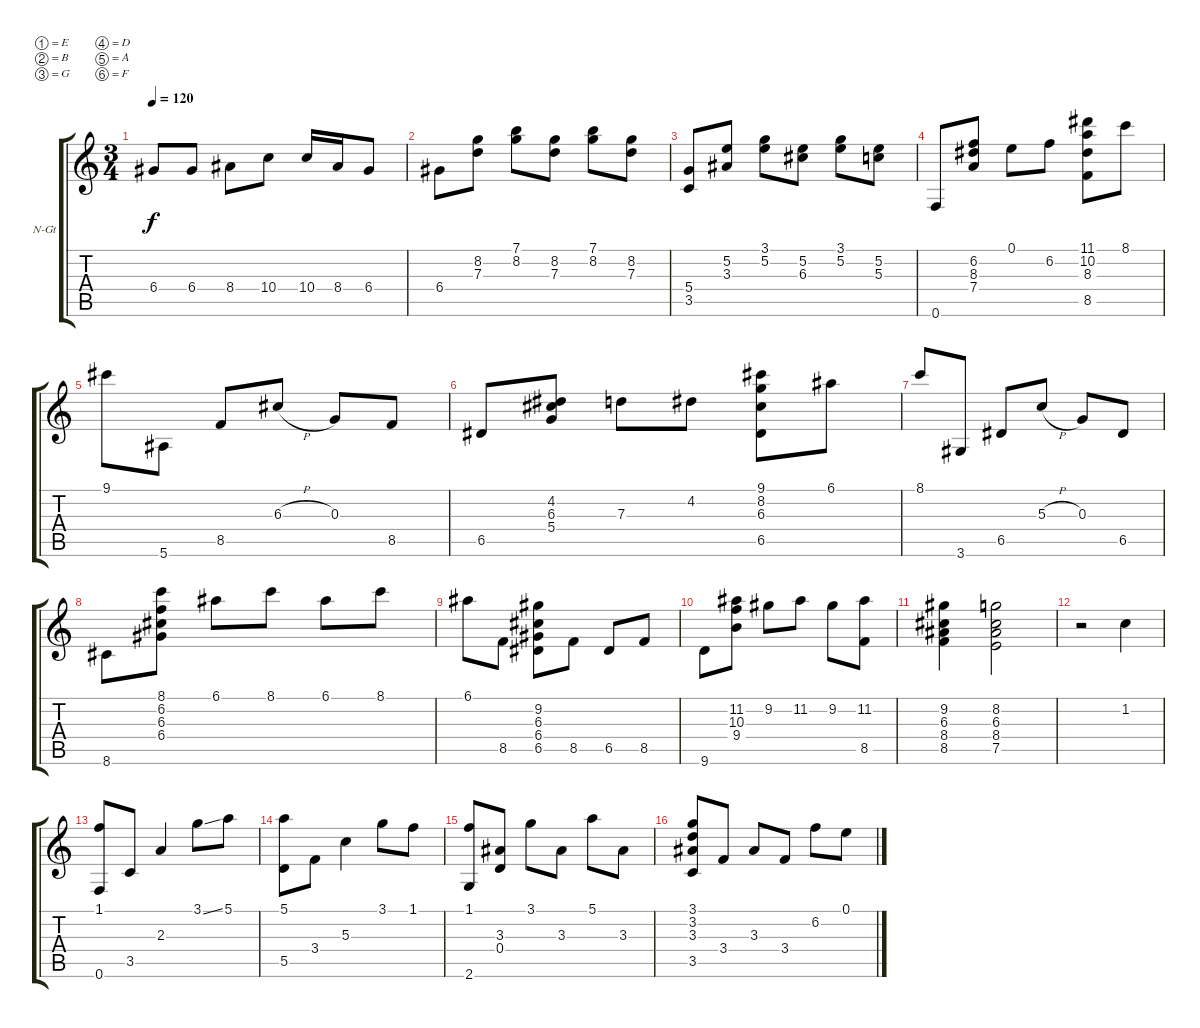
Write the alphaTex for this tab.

\bracketExtendMode groupsimilarinstruments
\firstSystemTrackNameOrientation horizontal
\otherSystemsTrackNameOrientation horizontal
\track ("Piste 1" "N-Gt") {instrument acousticguitarnylon}
\staff {score tabs}
\tuning (E4 B3 G3 D3 A2 F2)
\ts (3 4)
\tempo 120
\clef g2
\ks c
6.4.8{dy f} 6.4.8 8.4.8 10.4.8 10.4.16 8.4.16 6.4.8 |
6.4.8 (8.2 7.3).8 (7.1 8.2).8 (8.2 7.3).8 (7.1 8.2).8 (8.2 7.3).8 |
(5.4 3.5).8 (5.2 3.3).8 (3.1 5.2).8 (5.2 6.3).8 (3.1 5.2).8 (5.2 5.3).8 |
0.6.8 (6.2 8.3 7.4).8 0.1.8 6.2.8 (11.1 10.2 8.3 8.5).8 8.1.8 |
9.1.8 5.6.8 8.5.8 6.3{h}.8 0.3.8 8.5.8 |
6.5.8 (4.2 6.3 5.4).8 7.3.8 4.2.8 (9.1 8.2 6.3 6.5).8 6.1.8 |
8.1.8 3.6.8 6.5.8 5.3{h}.8 0.3.8 6.5.8 |
8.6.8 (8.1 6.2 6.3 6.4).8 6.1.8 8.1.8 6.1.8 8.1.8 |
6.1.8 8.5.8 (9.2 6.3 6.4 6.5).8 8.5.8 6.5.8 8.5.8 |
9.6.8 (11.2 10.3 9.4).8 9.2.8 11.2.8 9.2.8 (11.2 8.5).8 |
(9.2 6.3 8.4 8.5).4 (8.2 6.3 8.4 7.5).2 |
r.2 1.2.4 |
(1.1 0.6).8 3.5.8 2.3.4 3.1{ss}.8 5.1.8 |
(5.1 5.5).8 3.4.8 5.3.4 3.1.8 1.1.8 |
(1.1 2.6).8 (3.3 0.4).8 3.1.8 3.3.8 5.1.8 3.3.8 |
(3.1 3.2 3.3 3.5).8 3.4.8 3.3.8 3.4.8 6.2.8 0.1.8
